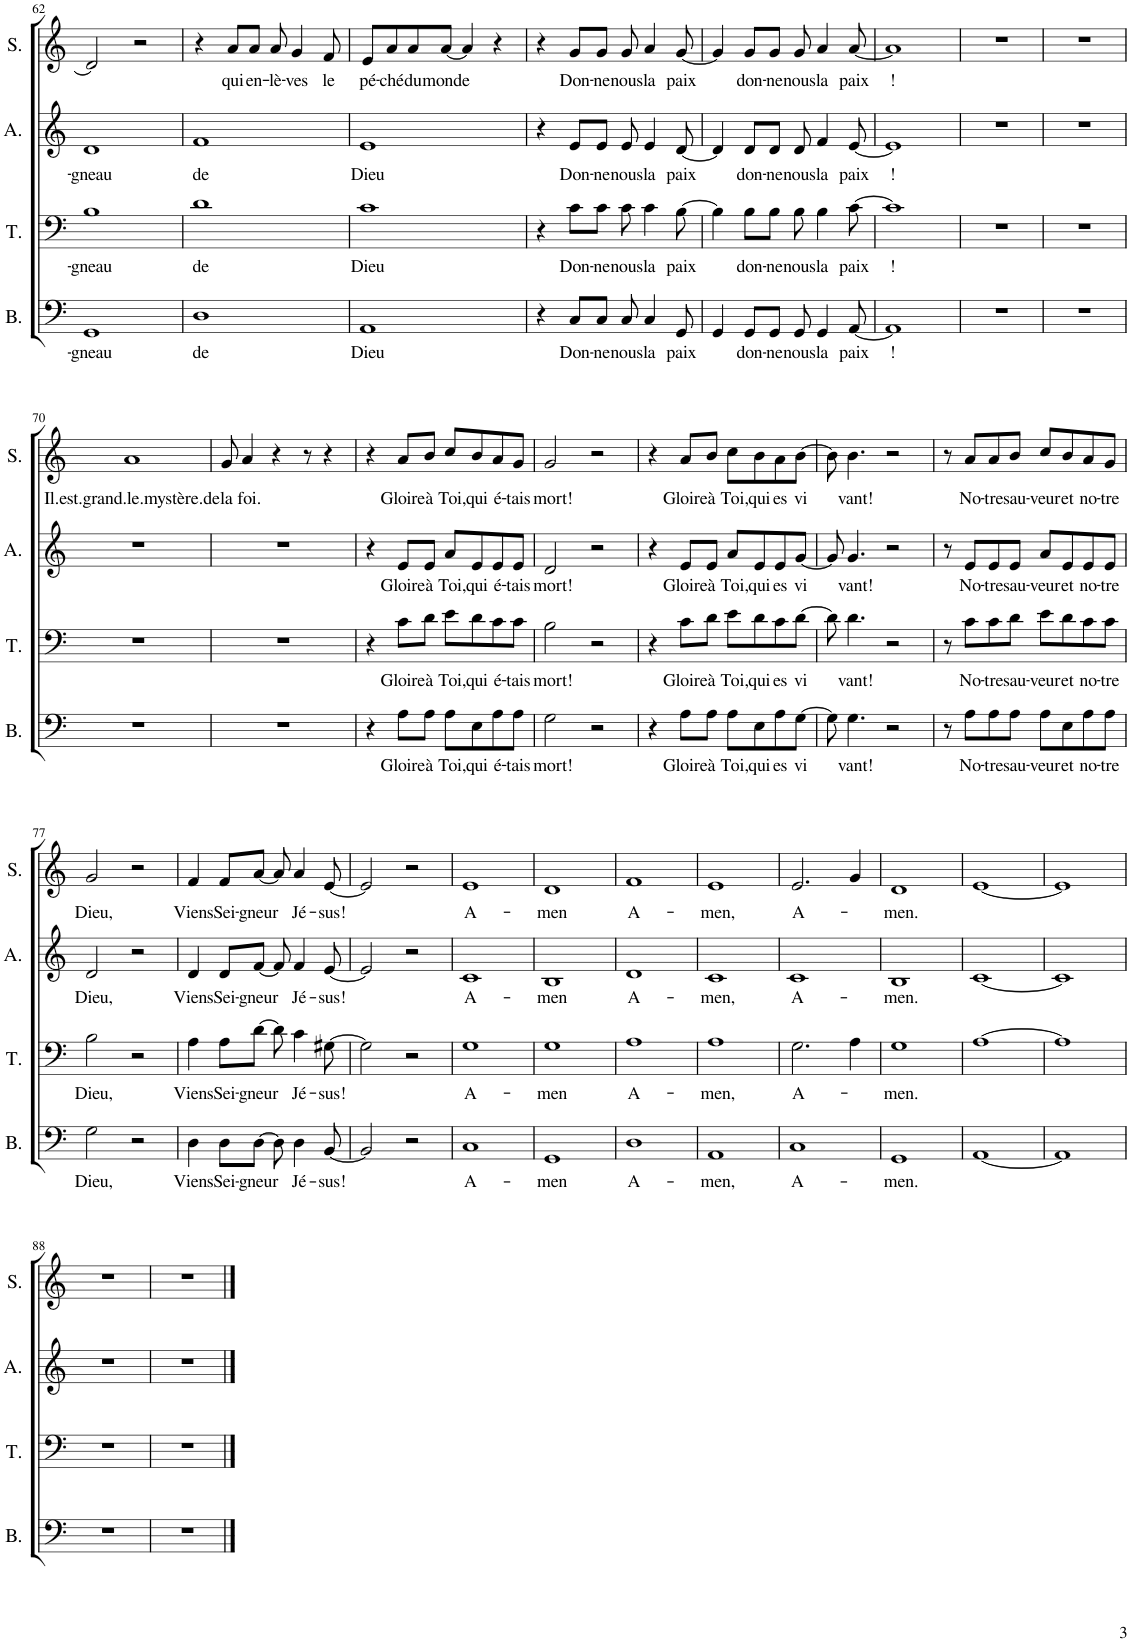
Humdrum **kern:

**kern	**text	**kern	**text	**kern	**text	**kern	**text
*part4	*part4	*part3	*part3	*part2	*part2	*part1	*part1
*staff4	*staff4	*staff3	*staff3	*staff2	*staff2	*staff1	*staff1
*I"Bass	*	*I"Tenor	*	*I"Alto	*	*I"Soprano	*
*I'B.	*	*I'T.	*	*I'A.	*	*I'S.	*
!!LO:PB:g=z
*clefF4	*	*clefF4	*	*clefG2	*	*clefG2	*
*k[]	*	*k[]	*	*k[]	*	*k[]	*
*M4/4	*	*M4/4	*	*M4/4	*	*M4/4	*
=62	=62	=62	=62	=62	=62	=62	=62
!	!LO:LY:b	!	!LO:LY:b	!	!LO:LY:b	!	!
1GG	-gneau	1B	-gneau	1d	-gneau	2d/]	.
.	.	.	.	.	.	2r	.
=63	=63	=63	=63	=63	=63	=63	=63
!	!LO:LY:b	!	!LO:LY:b	!	!LO:LY:b	!	!
1D	de	1d	de	1f	de	4r	.
!	!	!	!	!	!	!	!LO:LY:b
.	.	.	.	.	.	8a/L	qui
!	!	!	!	!	!	!	!LO:LY:b
.	.	.	.	.	.	8a/J	en-
!	!	!	!	!	!	!	!LO:LY:b
.	.	.	.	.	.	8a/	-lè-
!	!	!	!	!	!	!	!LO:LY:b
.	.	.	.	.	.	4g/	-ves
!	!	!	!	!	!	!	!LO:LY:b
.	.	.	.	.	.	8f/	le
=64	=64	=64	=64	=64	=64	=64	=64
!	!LO:LY:b	!	!LO:LY:b	!	!LO:LY:b	!	!LO:LY:b
1AA	Dieu	1c	Dieu	1e	Dieu	8e/L	pé-
!	!	!	!	!	!	!	!LO:LY:b
.	.	.	.	.	.	8a/	-ché
!	!	!	!	!	!	!	!LO:LY:b
.	.	.	.	.	.	8a/	du
!	!	!	!	!	!	!	!LO:LY:b
.	.	.	.	.	.	[8a/J	monde
.	.	.	.	.	.	4a/]	.
.	.	.	.	.	.	4r	.
=65	=65	=65	=65	=65	=65	=65	=65
4r	.	4r	.	4r	.	4r	.
!	!LO:LY:b	!	!LO:LY:b	!	!LO:LY:b	!	!LO:LY:b
8C/L	Don-	8c\L	Don-	8e/L	Don-	8g/L	Don-
!	!LO:LY:b	!	!LO:LY:b	!	!LO:LY:b	!	!LO:LY:b
8C/J	-ne	8c\J	-ne	8e/J	-ne	8g/J	-ne
!	!LO:LY:b	!	!LO:LY:b	!	!LO:LY:b	!	!LO:LY:b
8C/	nous	8c\	nous	8e/	nous	8g/	nous
!	!LO:LY:b	!	!LO:LY:b	!	!LO:LY:b	!	!LO:LY:b
4C/	la	4c\	la	4e/	la	4a/	la
!	!LO:LY:b	!	!LO:LY:b	!	!LO:LY:b	!	!LO:LY:b
8GG/	paix	[8B\	paix	[8d/	paix	[8g/	paix
=66	=66	=66	=66	=66	=66	=66	=66
4GG/	.	4B\]	.	4d/]	.	4g/]	.
!	!LO:LY:b	!	!LO:LY:b	!	!LO:LY:b	!	!LO:LY:b
8GG/L	don-	8B\L	don-	8d/L	don-	8g/L	don-
!	!LO:LY:b	!	!LO:LY:b	!	!LO:LY:b	!	!LO:LY:b
8GG/J	-ne	8B\J	-ne	8d/J	-ne	8g/J	-ne
!	!LO:LY:b	!	!LO:LY:b	!	!LO:LY:b	!	!LO:LY:b
8GG/	nous	8B\	nous	8d/	nous	8g/	nous
!	!LO:LY:b	!	!LO:LY:b	!	!LO:LY:b	!	!LO:LY:b
4GG/	la	4B\	la	4f/	la	4a/	la
!	!LO:LY:b	!	!LO:LY:b	!	!LO:LY:b	!	!LO:LY:b
[8AA/	paix	[8c\	paix	[8e/	paix	[8a/	paix
=67	=67	=67	=67	=67	=67	=67	=67
!	!LO:LY:b	!	!LO:LY:b	!	!LO:LY:b	!	!LO:LY:b
1AA]	\!	1c]	\!	1e]	\!	1a]	\!
=68	=68	=68	=68	=68	=68	=68	=68
1r	.	1r	.	1r	.	1r	.
=69	=69	=69	=69	=69	=69	=69	=69
1r	.	1r	.	1r	.	1r	.
!!LO:LB:g=z
=70	=70	=70	=70	=70	=70	=70	=70
!	!	!	!	!	!	!	!LO:LY:b
1r	.	1r	.	1r	.	1a	Il.est.grand.le.mystère.de
=71	=71	=71	=71	=71	=71	=71	=71
!	!	!	!	!	!	!	!LO:LY:b
1r	.	1r	.	1r	.	8g/	la
!	!	!	!	!	!	!	!LO:LY:b
.	.	.	.	.	.	4a/	foi.
.	.	.	.	.	.	4r	.
.	.	.	.	.	.	8r	.
.	.	.	.	.	.	4r	.
=72	=72	=72	=72	=72	=72	=72	=72
4r	.	4r	.	4r	.	4r	.
!	!LO:LY:b	!	!LO:LY:b	!	!LO:LY:b	!	!LO:LY:b
8A\L	Gloire	8c\L	Gloire	8e/L	Gloire	8a/L	Gloire
!	!LO:LY:b	!	!LO:LY:b	!	!LO:LY:b	!	!LO:LY:b
8A\J	à	8d\J	à	8e/J	à	8b/J	à
!	!LO:LY:b	!	!LO:LY:b	!	!LO:LY:b	!	!LO:LY:b
8A\L	Toi,	8e\L	Toi,	8a/L	Toi,	8cc/L	Toi,
!	!LO:LY:b	!	!LO:LY:b	!	!LO:LY:b	!	!LO:LY:b
8E\	qui	8d\	qui	8e/	qui	8b/	qui
!	!LO:LY:b	!	!LO:LY:b	!	!LO:LY:b	!	!LO:LY:b
8A\	é-	8c\	é-	8e/	é-	8a/	é-
!	!LO:LY:b	!	!LO:LY:b	!	!LO:LY:b	!	!LO:LY:b
8A\J	-tais	8c\J	-tais	8e/J	-tais	8g/J	-tais
=73	=73	=73	=73	=73	=73	=73	=73
!	!LO:LY:b	!	!LO:LY:b	!	!LO:LY:b	!	!LO:LY:b
2G\	mort!	2B\	mort!	2d/	mort!	2g/	mort!
2r	.	2r	.	2r	.	2r	.
=74	=74	=74	=74	=74	=74	=74	=74
4r	.	4r	.	4r	.	4r	.
!	!LO:LY:b	!	!LO:LY:b	!	!LO:LY:b	!	!LO:LY:b
8A\L	Gloire	8c\L	Gloire	8e/L	Gloire	8a/L	Gloire
!	!LO:LY:b	!	!LO:LY:b	!	!LO:LY:b	!	!LO:LY:b
8A\J	à	8d\J	à	8e/J	à	8b/J	à
!	!LO:LY:b	!	!LO:LY:b	!	!LO:LY:b	!	!LO:LY:b
8A\L	Toi,	8e\L	Toi,	8a/L	Toi,	8cc\L	Toi,
!	!LO:LY:b	!	!LO:LY:b	!	!LO:LY:b	!	!LO:LY:b
8E\	qui	8d\	qui	8e/	qui	8b\	qui
!	!LO:LY:b	!	!LO:LY:b	!	!LO:LY:b	!	!LO:LY:b
8A\	es	8c\	es	8e/	es	8a\	es
!	!LO:LY:b	!	!LO:LY:b	!	!LO:LY:b	!	!LO:LY:b
[8G\J	vi	[8d\J	vi	[8g/J	vi	[8b\J	vi
=75	=75	=75	=75	=75	=75	=75	=75
8G\]	.	8d\]	.	8g/]	.	8b\]	.
!	!LO:LY:b	!	!LO:LY:b	!	!LO:LY:b	!	!LO:LY:b
4.G\	vant!	4.d\	vant!	4.g/	vant!	4.b\	vant!
2r	.	2r	.	2r	.	2r	.
=76	=76	=76	=76	=76	=76	=76	=76
8r	.	8r	.	8r	.	8r	.
!	!LO:LY:b	!	!LO:LY:b	!	!LO:LY:b	!	!LO:LY:b
8A\L	No-	8c\L	No-	8e/L	No-	8a/L	No-
!	!LO:LY:b	!	!LO:LY:b	!	!LO:LY:b	!	!LO:LY:b
8A\	-tre	8c\	-tre	8e/	-tre	8a/	-tre
!	!LO:LY:b	!	!LO:LY:b	!	!LO:LY:b	!	!LO:LY:b
8A\J	sau-	8d\J	sau-	8e/J	sau-	8b/J	sau-
!	!LO:LY:b	!	!LO:LY:b	!	!LO:LY:b	!	!LO:LY:b
8A\L	-veur	8e\L	-veur	8a/L	-veur	8cc/L	-veur
!	!LO:LY:b	!	!LO:LY:b	!	!LO:LY:b	!	!LO:LY:b
8E\	et	8d\	et	8e/	et	8b/	et
!	!LO:LY:b	!	!LO:LY:b	!	!LO:LY:b	!	!LO:LY:b
8A\	no-	8c\	no-	8e/	no-	8a/	no-
!	!LO:LY:b	!	!LO:LY:b	!	!LO:LY:b	!	!LO:LY:b
8A\J	-tre	8c\J	-tre	8e/J	-tre	8g/J	-tre
!!LO:LB:g=z
=77	=77	=77	=77	=77	=77	=77	=77
!	!LO:LY:b	!	!LO:LY:b	!	!LO:LY:b	!	!LO:LY:b
2G\	Dieu,	2B\	Dieu,	2d/	Dieu,	2g/	Dieu,
2r	.	2r	.	2r	.	2r	.
=78	=78	=78	=78	=78	=78	=78	=78
!	!LO:LY:b	!	!LO:LY:b	!	!LO:LY:b	!	!LO:LY:b
4D\	Viens	4A\	Viens	4d/	Viens	4f/	Viens
!	!LO:LY:b	!	!LO:LY:b	!	!LO:LY:b	!	!LO:LY:b
8D\L	Sei-	8A\L	Sei-	8d/L	Sei-	8f/L	Sei-
!	!LO:LY:b	!	!LO:LY:b	!	!LO:LY:b	!	!LO:LY:b
[8D\J	-gneur	[8d\J	-gneur	[8f/J	-gneur	[8a/J	-gneur
8D\]	.	8d\]	.	8f/]	.	8a/]	.
!	!LO:LY:b	!	!LO:LY:b	!	!LO:LY:b	!	!LO:LY:b
4D\	Jé-	4c\	Jé-	4f/	Jé-	4a/	Jé-
!	!LO:LY:b	!	!LO:LY:b	!	!LO:LY:b	!	!LO:LY:b
[8BB/	-sus!	[8G#X\	-sus!	[8e/	-sus!	[8e/	-sus!
=79	=79	=79	=79	=79	=79	=79	=79
2BB/]	.	2G#\]	.	2e/]	.	2e/]	.
2r	.	2r	.	2r	.	2r	.
=80	=80	=80	=80	=80	=80	=80	=80
!	!LO:LY:b	!	!LO:LY:b	!	!LO:LY:b	!	!LO:LY:b
1C	A-	1G	A-	1c	A-	1e	A-
=81	=81	=81	=81	=81	=81	=81	=81
!	!LO:LY:b	!	!LO:LY:b	!	!LO:LY:b	!	!LO:LY:b
1GG	-men	1G	-men	1B	-men	1d	-men
=82	=82	=82	=82	=82	=82	=82	=82
!	!LO:LY:b	!	!LO:LY:b	!	!LO:LY:b	!	!LO:LY:b
1D	A-	1A	A-	1d	A-	1f	A-
=83	=83	=83	=83	=83	=83	=83	=83
!	!LO:LY:b	!	!LO:LY:b	!	!LO:LY:b	!	!LO:LY:b
1AA	-men,	1A	-men,	1c	-men,	1e	-men,
=84	=84	=84	=84	=84	=84	=84	=84
!	!LO:LY:b	!	!LO:LY:b	!	!LO:LY:b	!	!LO:LY:b
1C	A-	2.G\	A-	1c	A-	2.e/	A-
.	.	4A\	.	.	.	4g/	.
=85	=85	=85	=85	=85	=85	=85	=85
!	!LO:LY:b	!	!LO:LY:b	!	!LO:LY:b	!	!LO:LY:b
1GG	-men.	1G	-men.	1B	-men.	1d	-men.
=86	=86	=86	=86	=86	=86	=86	=86
[1AA	.	[1A	.	[1c	.	[1e	.
=87	=87	=87	=87	=87	=87	=87	=87
1AA]	.	1A]	.	1c]	.	1e]	.
!!LO:LB:g=z
=88	=88	=88	=88	=88	=88	=88	=88
1r	.	1r	.	1r	.	1r	.
=89	=89	=89	=89	=89	=89	=89	=89
1r	.	1r	.	1r	.	1r	.
==	==	==	==	==	==	==	==
*-	*-	*-	*-	*-	*-	*-	*-
